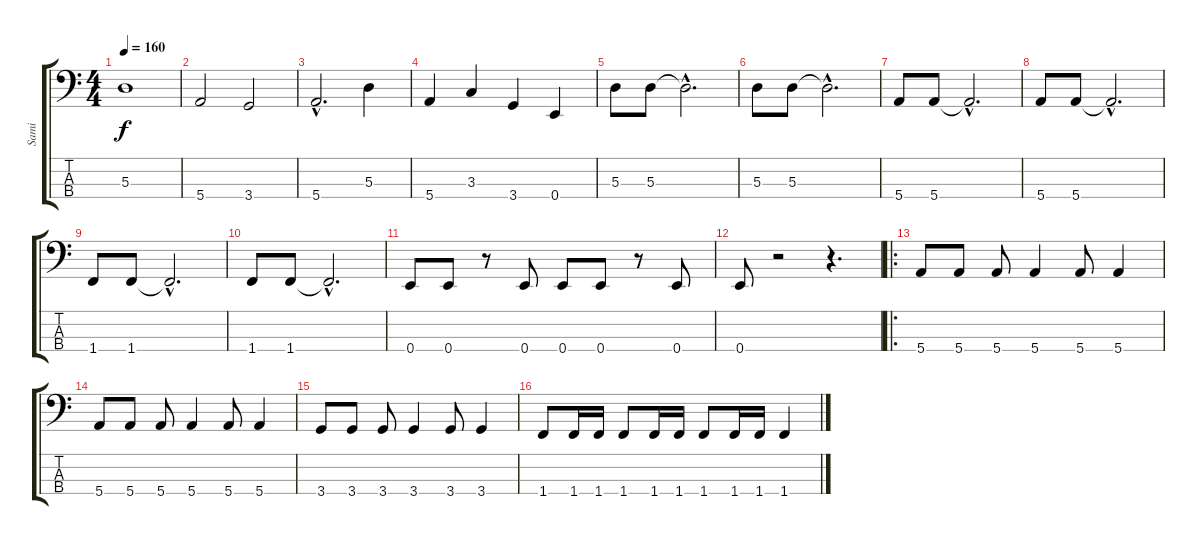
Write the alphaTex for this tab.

\track ("Sami" "Sami") {instrument electricbasspick}
\staff {score tabs}
\tuning (G2 D2 A1 E1) {hide}
\ts (4 4)
\tempo 160
\clef f4
\ks c
5.3.1{dy f} |
5.4.2 3.4.2 |
5.4{hac}.2{d} 5.3.4 |
5.4.4 3.3.4 3.4.4 0.4.4 |
5.3.8 5.3.8 5.3{hac t}.2{d} |
5.3.8 5.3.8 5.3{hac t}.2{d} |
5.4.8 5.4.8 5.4{hac t}.2{d} |
5.4.8 5.4.8 5.4{hac t}.2{d} |
1.4.8 1.4.8 1.4{hac t}.2{d} |
1.4.8 1.4.8 1.4{hac t}.2{d} |
0.4.8 0.4.8 r.8 0.4.8 0.4.8 0.4.8 r.8 0.4.8 |
0.4.8 r.2 r.4{d} |
\ro
5.4.8 5.4.8 5.4.8 5.4.4 5.4.8 5.4.4 |
5.4.8 5.4.8 5.4.8 5.4.4 5.4.8 5.4.4 |
3.4.8 3.4.8 3.4.8 3.4.4 3.4.8 3.4.4 |
1.4.8 1.4.16 1.4.16 1.4.8 1.4.16 1.4.16 1.4.8 1.4.16 1.4.16 1.4.4
